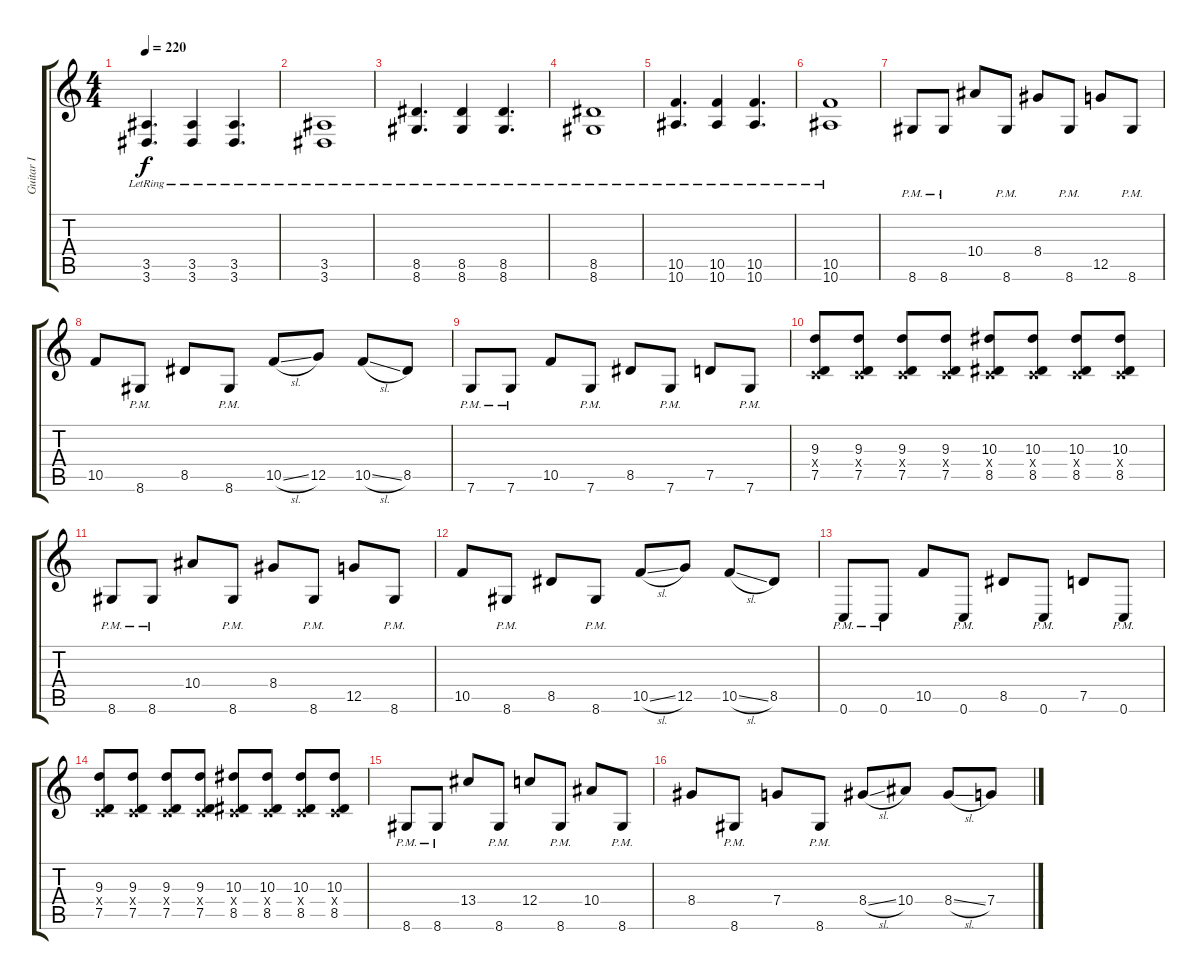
\track ("Guitar I" "Guitar I") {instrument overdrivenguitar}
\staff {score tabs}
\tuning (D4 A3 F3 C3 G2 C2) {hide}
\ts (4 4)
\tempo 220
\clef g2
\ks c
(3.5{lr} 3.6).4{d dy f} (3.5{lr} 3.6).4 (3.5{lr} 3.6).4{d} |
(3.5{lr} 3.6).1 |
(8.5{lr} 8.6).4{d} (8.5{lr} 8.6).4 (8.5{lr} 8.6).4{d} |
(8.5{lr} 8.6).1 |
(10.5{lr} 10.6).4{d} (10.5{lr} 10.6).4 (10.5{lr} 10.6).4{d} |
(10.5{lr} 10.6).1 |
8.6{pm}.8 8.6{pm}.8 10.4.8 8.6{pm}.8 8.4.8 8.6{pm}.8 12.5.8 8.6{pm}.8 |
10.5.8 8.6{pm}.8 8.5.8 8.6{pm}.8 10.5{sl}.8 12.5.8 10.5{sl}.8 8.5.8 |
7.6{pm}.8 7.6{pm}.8 10.5.8 7.6{pm}.8 8.5.8 7.6{pm}.8 7.5.8 7.6{pm}.8 |
(9.3 0.4{x} 7.5).8 (9.3 0.4{x} 7.5).8 (9.3 0.4{x} 7.5).8 (9.3 0.4{x} 7.5).8 (10.3 0.4{x} 8.5).8 (10.3 0.4{x} 8.5).8 (10.3 0.4{x} 8.5).8 (10.3 0.4{x} 8.5).8 |
8.6{pm}.8 8.6{pm}.8 10.4.8 8.6{pm}.8 8.4.8 8.6{pm}.8 12.5.8 8.6{pm}.8 |
10.5.8 8.6{pm}.8 8.5.8 8.6{pm}.8 10.5{sl}.8 12.5.8 10.5{sl}.8 8.5.8 |
0.6{pm}.8 0.6{pm}.8 10.5.8 0.6{pm}.8 8.5.8 0.6{pm}.8 7.5.8 0.6{pm}.8 |
(9.3 0.4{x} 7.5).8 (9.3 0.4{x} 7.5).8 (9.3 0.4{x} 7.5).8 (9.3 0.4{x} 7.5).8 (10.3 0.4{x} 8.5).8 (10.3 0.4{x} 8.5).8 (10.3 0.4{x} 8.5).8 (10.3 0.4{x} 8.5).8 |
8.6{pm}.8 8.6{pm}.8 13.4.8 8.6{pm}.8 12.4.8 8.6{pm}.8 10.4.8 8.6{pm}.8 |
8.4.8 8.6{pm}.8 7.4.8 8.6{pm}.8 8.4{sl}.8 10.4.8 8.4{sl}.8 7.4.8
